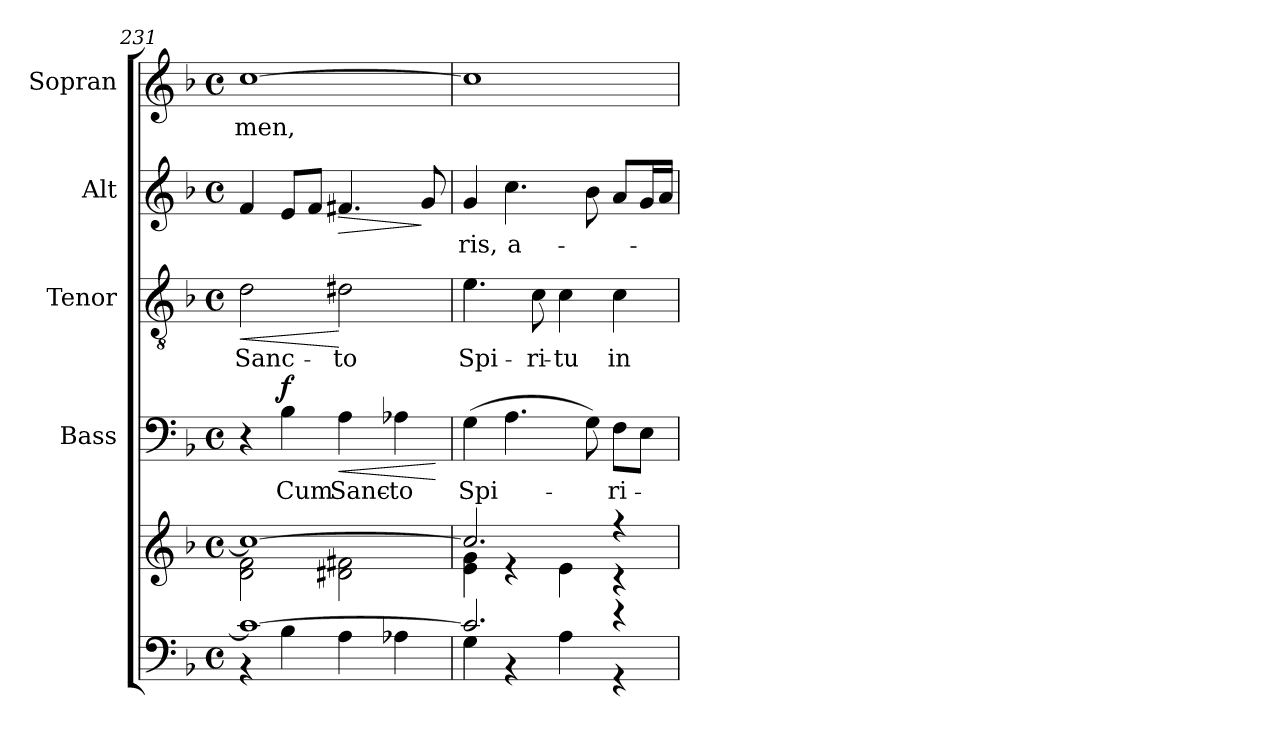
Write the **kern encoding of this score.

**kern	**kern	**kern	**text	**dynam	**kern	**text	**dynam	**kern	**text	**dynam	**kern	**text
*part5	*part5	*part4	*part4	*part4	*part3	*part3	*part3	*part2	*part2	*part2	*part1	*part1
*staff6	*staff5	*staff4	*staff4	*staff4	*staff3	*staff3	*staff3	*staff2	*staff2	*staff2	*staff1	*staff1
*	*	*I"Bass	*	*	*I"Tenor	*	*	*I"Alt	*	*	*I"Sopran	*
*	*	*I'B.	*	*	*I'T.	*	*	*I'A.	*	*	*I'S.	*
!!LO:PB:g=z
*clefF4	*clefG2	*clefF4	*	*	*clefGv2	*	*	*clefG2	*	*	*clefG2	*
*k[b-]	*k[b-]	*k[b-]	*	*	*k[b-]	*	*	*k[b-]	*	*	*k[b-]	*
*F:	*F:	*F:	*	*	*F:	*	*	*F:	*	*	*F:	*
*M4/4	*M4/4	*M4/4	*	*	*M4/4	*	*	*M4/4	*	*	*M4/4	*
*met(c)	*met(c)	*met(c)	*	*	*met(c)	*	*	*met(c)	*	*	*met(c)	*
=231	=231	=231	=231	=231	=231	=231	=231	=231	=231	=231	=231	=231
*^	*^	*	*	*	*	*	*	*	*	*	*	*
!	!	!	!	!	!	!	!	!LO:LY:b	!LO:HP:b	!	!	!	!	!LO:LY:b
1c_	4r	1cc_	2d\ 2f\	4r	.	.	2d\	Sanc-	<	4f/	.	.	[1cc	-men,
!	!	!	!	!	!LO:LY:b	!LO:DY:a	!	!	!	!	!	!	!	!
.	4B-\	.	.	4B-\	Cum	f	.	.	.	8e/L	.	.	.	.
.	.	.	.	.	.	.	.	.	.	8f/J	.	.	.	.
!	!	!	!	!	!LO:LY:b	!LO:HP:b	!	!LO:LY:b	!	!	!	!LO:HP:b	!	!
.	4A\	.	2d#X\ 2f#X\	4A\	Sanc-	<	2d#X\	-to	[	4.f#X/	.	>	.	.
!	!	!	!	!	!LO:LY:b	!	!	!	!	!	!	!	!	!
.	4A-X\	.	.	4A-X\	-to	.	.	.	.	.	.	.	.	.
.	.	.	.	.	.	.	.	.	.	8g/	.	]	.	.
*v	*v	*	*	*	*	*	*	*	*	*	*	*	*	*
*	*v	*v	*	*	*	*	*	*	*	*	*	*	*
.	.	.	.	[	.	.	.	.	.	.	.	.
=232	=232	=232	=232	=232	=232	=232	=232	=232	=232	=232	=232	=232
*^	*^	*	*	*	*	*	*	*	*	*	*	*
!	!	!	!	!	!LO:LY:b	!	!	!LO:LY:b	!	!	!LO:LY:b	!	!	!
2.c/]	4G\	2.cc/]	4e\ 4g\	(>4G\	Spi-	.	4.e\	Spi-	.	4g/	-ris,	.	1cc]	.
!	!	!	!	!	!	!	!	!	!	!	!LO:LY:b	!	!	!
.	4r	.	4re	4.A\	.	.	.	.	.	4.cc\	a-	.	.	.
!	!	!	!	!	!	!	!	!LO:LY:b	!	!	!	!	!	!
.	.	.	.	.	.	.	8c\	-ri-	.	.	.	.	.	.
!	!	!	!	!	!	!	!	!LO:LY:b	!	!	!	!	!	!
.	4A\	.	4e\	.	.	.	4c\	-tu	.	.	.	.	.	.
.	.	.	.	8G\)	.	.	.	.	.	8b-\	.	.	.	.
!	!	!	!	!	!LO:LY:b	!	!	!LO:LY:b	!	!	!	!	!	!
4r	4r	4r	4r	8F\L	-ri-	.	4c\	in	.	8a/L	.	.	.	.
.	.	.	.	8E\J	.	.	.	.	.	16g/L	.	.	.	.
.	.	.	.	.	.	.	.	.	.	16a/JJ	.	.	.	.
*v	*v	*	*	*	*	*	*	*	*	*	*	*	*	*
*	*v	*v	*	*	*	*	*	*	*	*	*	*	*
=	=	=	=	=	=	=	=	=	=	=	=	=
*-	*-	*-	*-	*-	*-	*-	*-	*-	*-	*-	*-	*-
